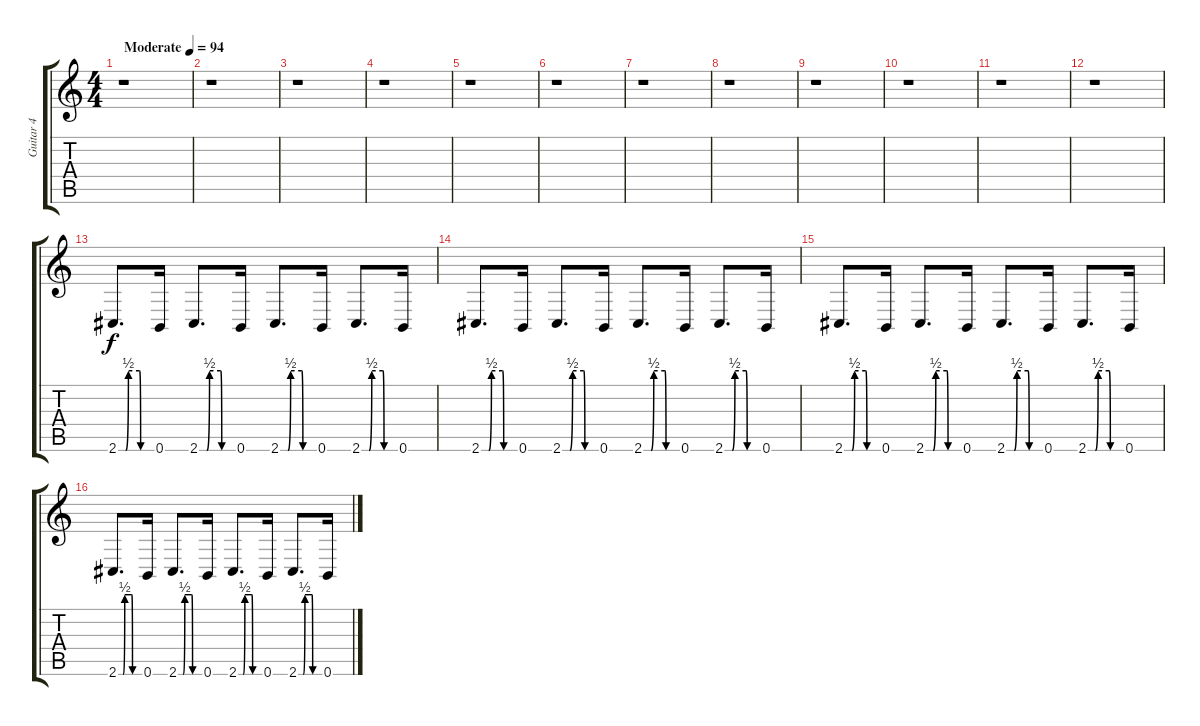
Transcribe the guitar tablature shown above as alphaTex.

\track ("Guitar 4" "Guitar 4") {instrument overdrivenguitar}
\staff {score tabs}
\tuning (Db4 Ab3 E3 B2 Gb2 B1) {hide}
\ts (4 4)
\tempo (94 "Moderate")
\clef g2
\ks c
r.1{dy f instrument overdrivenguitar} |
r.1 |
r.1 |
r.1 |
r.1 |
r.1 |
r.1 |
r.1 |
r.1 |
r.1 |
r.1 |
r.1 |
2.6{be (custom 0 0 13 0 18 2 38 2 40 0 60 0)}.8{d} 0.6.16 2.6{be (custom 0 0 13 0 18 2 38 2 40 0 60 0)}.8{d} 0.6.16 2.6{be (custom 0 0 13 0 18 2 38 2 40 0 60 0)}.8{d} 0.6.16 2.6{be (custom 0 0 13 0 18 2 38 2 40 0 60 0)}.8{d} 0.6.16 |
2.6{be (custom 0 0 13 0 18 2 38 2 40 0 60 0)}.8{d} 0.6.16 2.6{be (custom 0 0 13 0 18 2 38 2 40 0 60 0)}.8{d} 0.6.16 2.6{be (custom 0 0 13 0 18 2 38 2 40 0 60 0)}.8{d} 0.6.16 2.6{be (custom 0 0 13 0 18 2 38 2 40 0 60 0)}.8{d} 0.6.16 |
2.6{be (custom 0 0 13 0 18 2 38 2 40 0 60 0)}.8{d} 0.6.16 2.6{be (custom 0 0 13 0 18 2 38 2 40 0 60 0)}.8{d} 0.6.16 2.6{be (custom 0 0 13 0 18 2 38 2 40 0 60 0)}.8{d} 0.6.16 2.6{be (custom 0 0 13 0 18 2 38 2 40 0 60 0)}.8{d} 0.6.16 |
2.6{be (custom 0 0 13 0 18 2 38 2 40 0 60 0)}.8{d} 0.6.16 2.6{be (custom 0 0 13 0 18 2 38 2 40 0 60 0)}.8{d} 0.6.16 2.6{be (custom 0 0 13 0 18 2 38 2 40 0 60 0)}.8{d} 0.6.16 2.6{be (custom 0 0 13 0 18 2 38 2 40 0 60 0)}.8{d} 0.6.16
